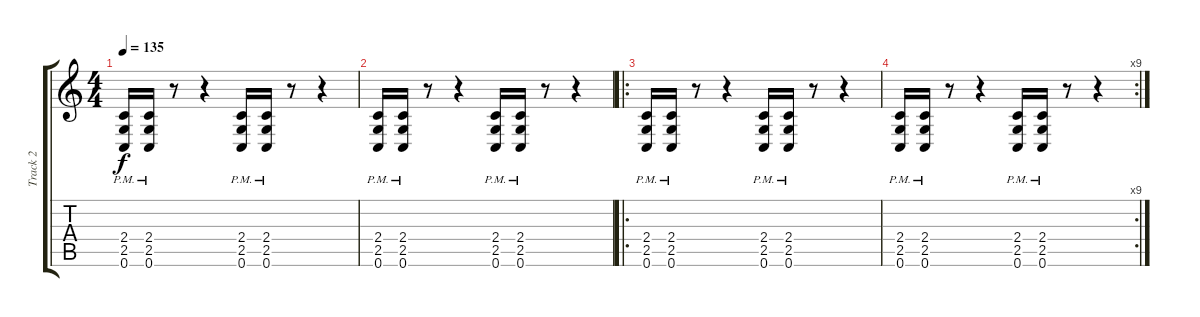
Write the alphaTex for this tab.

\track ("Track 2" "Track 2") {instrument distortionguitar}
\staff {score tabs}
\tuning (C4 G3 Eb3 Bb2 F2 C2) {hide}
\ts (4 4)
\tempo 135
\clef g2
\ks c
(2.4 2.5 0.6{pm}).16{dy f} (2.4 2.5 0.6{pm}).16 r.8 r.4 (2.4 2.5 0.6{pm}).16 (2.4 2.5 0.6{pm}).16 r.8 r.4 |
(2.4 2.5 0.6{pm}).16 (2.4 2.5 0.6{pm}).16 r.8 r.4 (2.4 2.5 0.6{pm}).16 (2.4 2.5 0.6{pm}).16 r.8 r.4 |
\ro
(2.4 2.5 0.6{pm}).16 (2.4 2.5 0.6{pm}).16 r.8 r.4 (2.4 2.5 0.6{pm}).16 (2.4 2.5 0.6{pm}).16 r.8 r.4 |
\rc 9
(2.4 2.5 0.6{pm}).16 (2.4 2.5 0.6{pm}).16 r.8 r.4 (2.4 2.5 0.6{pm}).16 (2.4 2.5 0.6{pm}).16 r.8 r.4
